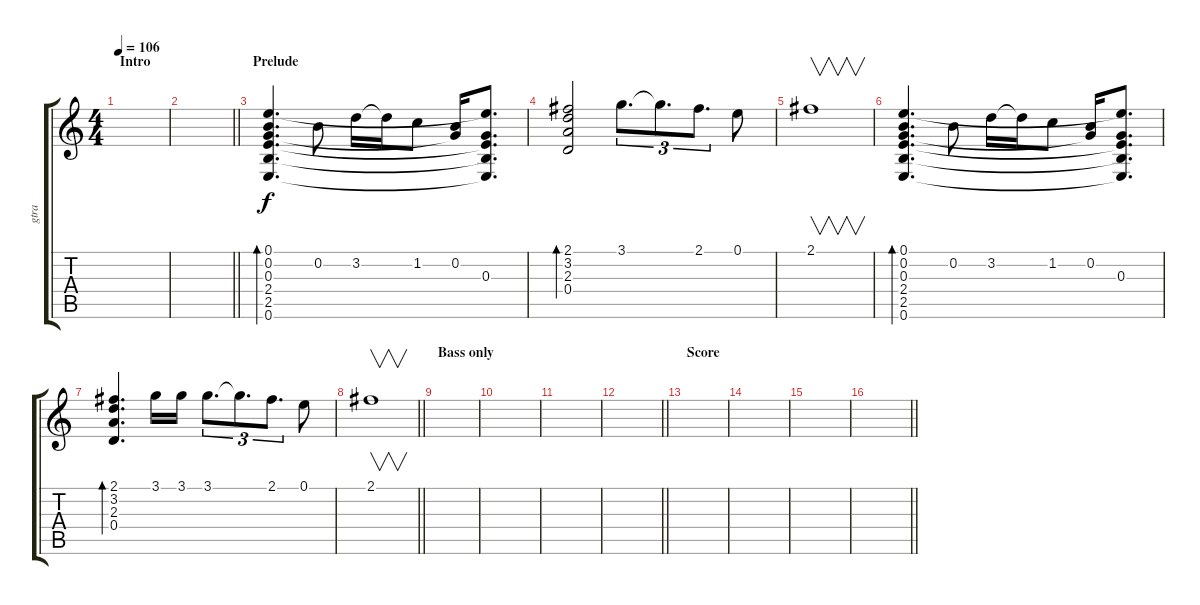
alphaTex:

\track ("gtra" "gtra") {instrument electricguitarclean}
\staff {score tabs}
\tuning (E4 B3 G3 D3 A2 E2) {hide}
\ts (4 4)
\section ("" "Intro")
\tempo 106
\clef g2
\ks c
|
\barLineRight lightlight
|
\section ("" "Prelude")
(0.1 0.2 0.3 2.4 2.5 0.6).4{d bd 240} 0.2.8 3.2.16 3.2{t}.16 1.2.8 (0.2 0.3{t}).16 (0.1{t} 0.3 2.4{t} 2.5{t} 0.6{t}).8{d} |
(2.1 3.2 2.3 0.4).2{bd 240} 3.1.8{d tu (3 2)} 3.1{t}.8{d tu (3 2)} 2.1.8{d tu (3 2)} 0.1.8 |
2.1.1{v} |
(0.1 0.2 0.3 2.4 2.5 0.6).4{d bd 240} 0.2.8 3.2.16 3.2{t}.16 1.2.8 (0.2 0.3{t}).16 (0.1{t} 0.3 2.4{t} 2.5{t} 0.6{t}).8{d} |
(2.1 3.2 2.3 0.4).4{d bd 240} 3.1.16 3.1.16 3.1.8{d tu (3 2)} 3.1{t}.8{d tu (3 2)} 2.1.8{d tu (3 2)} 0.1.8 |
\barLineRight lightlight
2.1.1{v} |
\section ("" "Bass only")
|
|
|
\barLineRight lightlight
|
\section ("" "Score")
|
|
|
\barLineRight lightlight
